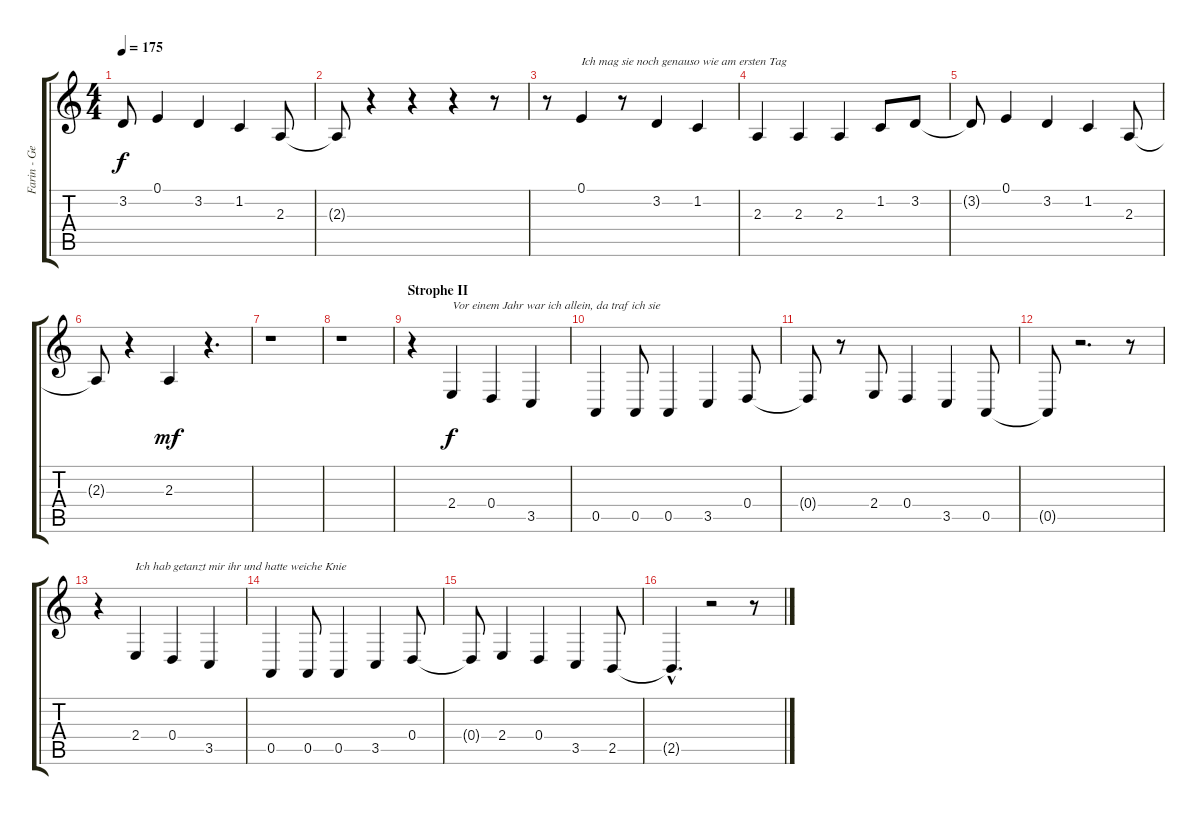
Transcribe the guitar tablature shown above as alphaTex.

\track ("Farin - Gesang" "Farin - Ge") {instrument lead2sawtooth}
\staff {score tabs}
\tuning (E4 B3 G3 D3 A2 E2) {hide}
\ts (4 4)
\tempo 175
\clef g2
\ks c
3.2{t}.8{dy f} 0.1.4 3.2.4 1.2.4 2.3.8 |
2.3{t}.8 r.4 r.4 r.4 r.8 |
r.8 0.1.4{txt "Ich mag sie noch genauso wie am ersten Tag"} r.8 3.2.4 1.2.4 |
2.3.4 2.3.4 2.3.4 1.2.8 3.2.8 |
3.2{t}.8 0.1.4 3.2.4 1.2.4 2.3.8 |
2.3{t}.8 r.4 2.3.4{dy mf} r.4{d} |
r.1 |
r.1 |
\section ("" "Strophe II")
r.4 2.4.4{txt "Vor einem Jahr war ich allein, da traf ich sie" dy f} 0.4.4 3.5.4 |
0.5.4 0.5.8 0.5.4 3.5.4 0.4.8 |
0.4{t}.8 r.8 2.4.8 0.4.4 3.5.4 0.5.8 |
0.5{t}.8 r.2{d} r.8 |
r.4 2.4.4{txt "Ich hab getanzt mir ihr und hatte weiche Knie"} 0.4.4 3.5.4 |
0.5.4 0.5.8 0.5.4 3.5.4 0.4.8 |
0.4{t}.8 2.4.4 0.4.4 3.5.4 2.5.8 |
2.5{hac t}.4{d} r.2 r.8
